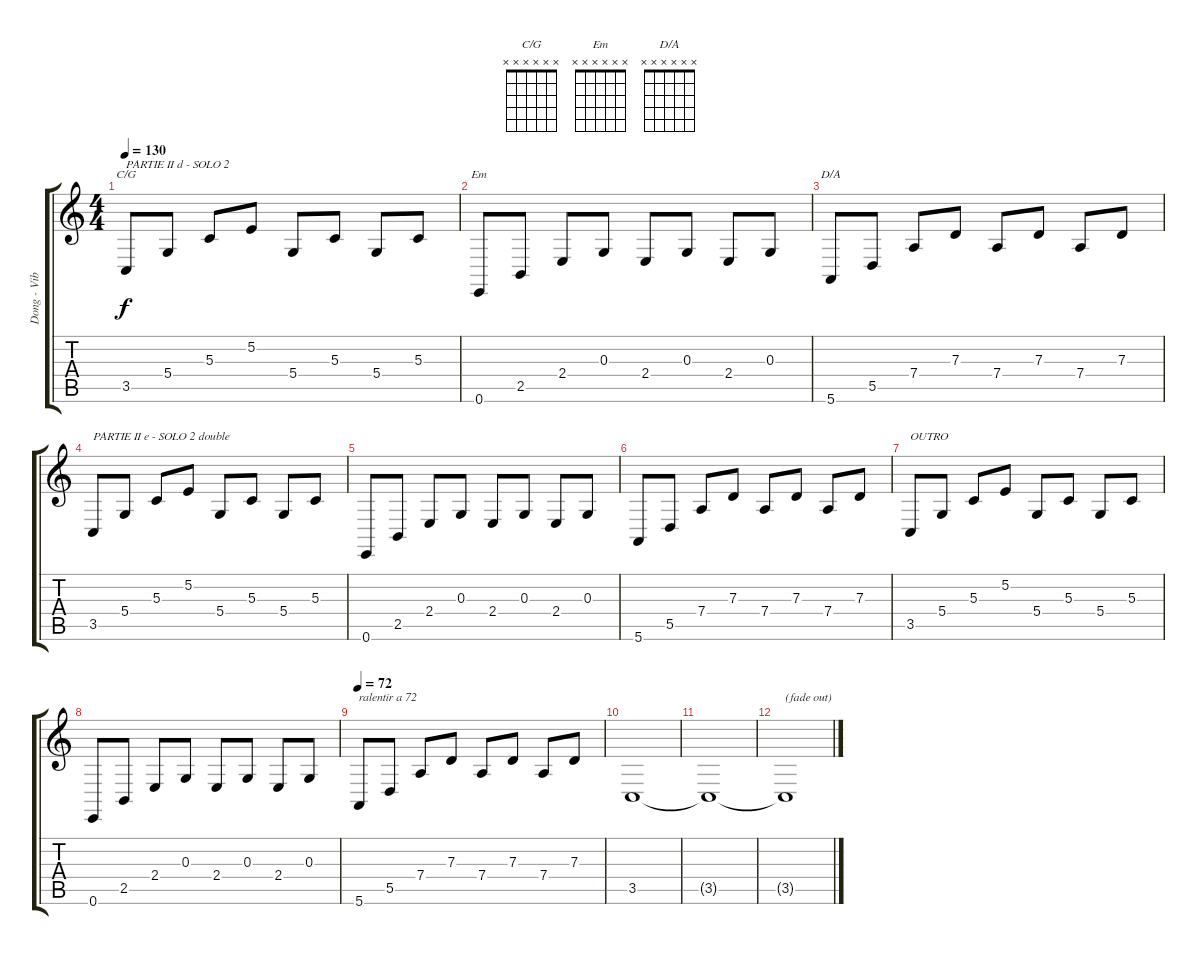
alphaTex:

\track ("Dong - Vibraphone accords (G)" "Dong - Vib") {instrument vibraphone}
\staff {score tabs}
\tuning (E4 B3 G3 D3 A2 E2) {hide}
\chord ("C/G" x x x x x x) {firstfret 0}
\chord ("Em" x x x x x x) {firstfret 0}
\chord ("D/A" x x x x x x) {firstfret 0}
\ts (4 4)
\tempo 130
\clef g2
\ks c
3.5.8{ch "C/G" txt "PARTIE II d - SOLO 2" dy f} 5.4.8 5.3.8 5.2.8 5.4.8 5.3.8 5.4.8 5.3.8 |
0.6.8{ch "Em"} 2.5.8 2.4.8 0.3.8 2.4.8 0.3.8 2.4.8 0.3.8 |
5.6.8{ch "D/A"} 5.5.8 7.4.8 7.3.8 7.4.8 7.3.8 7.4.8 7.3.8 |
3.5.8{txt "PARTIE II e - SOLO 2 double"} 5.4.8 5.3.8 5.2.8 5.4.8 5.3.8 5.4.8 5.3.8 |
0.6.8 2.5.8 2.4.8 0.3.8 2.4.8 0.3.8 2.4.8 0.3.8 |
5.6.8 5.5.8 7.4.8 7.3.8 7.4.8 7.3.8 7.4.8 7.3.8 |
3.5.8{txt "OUTRO"} 5.4.8 5.3.8 5.2.8 5.4.8 5.3.8 5.4.8 5.3.8 |
0.6.8 2.5.8 2.4.8 0.3.8 2.4.8 0.3.8 2.4.8 0.3.8 |
\tempo 72
5.6.8{txt "ralentir a 72"} 5.5.8 7.4.8 7.3.8 7.4.8 7.3.8 7.4.8 7.3.8 |
3.5.1 |
3.5{t}.1 |
3.5{t}.1{txt "(fade out)" volume 0}
